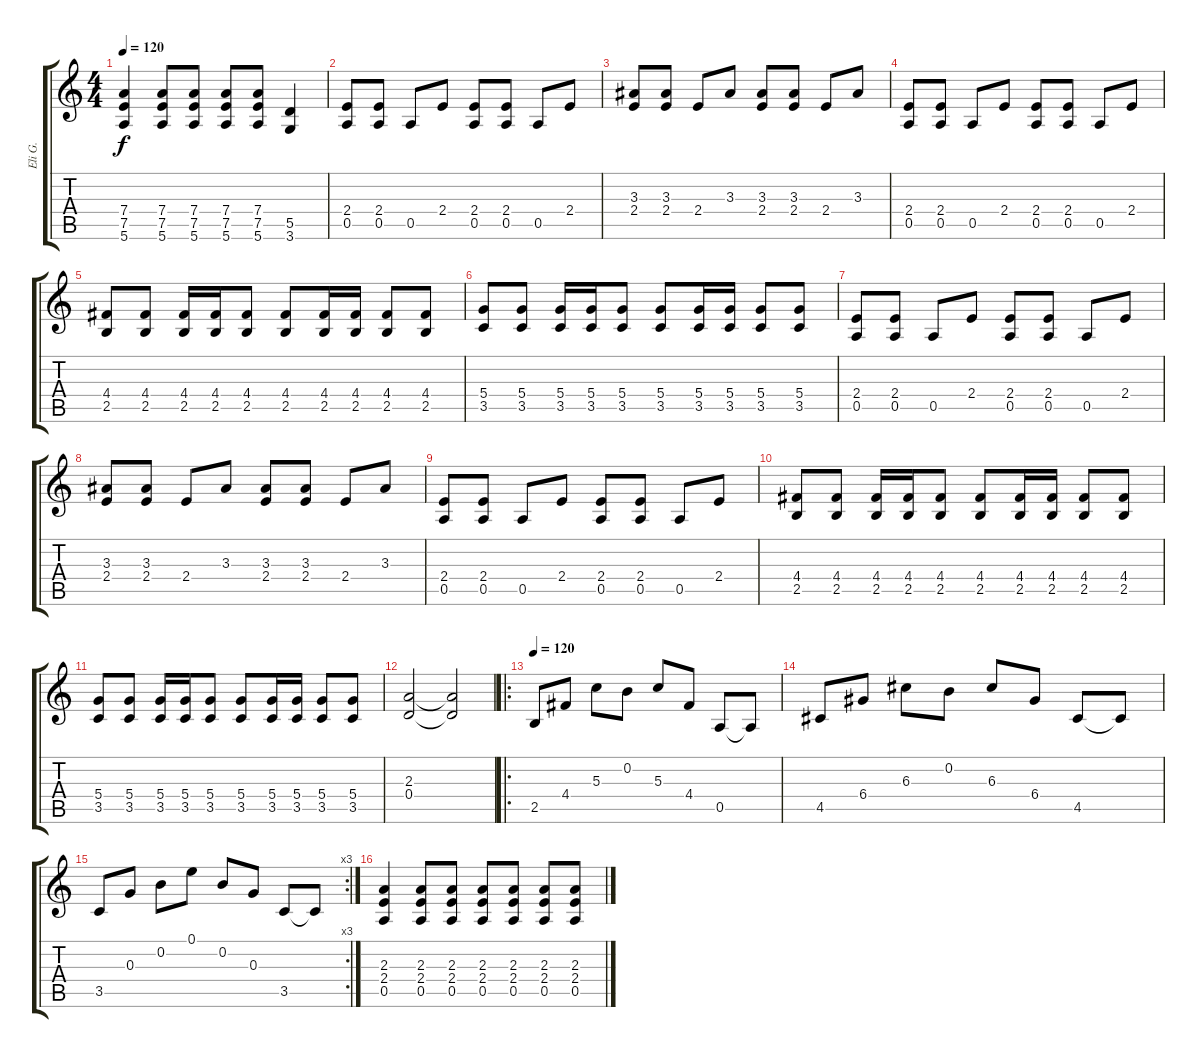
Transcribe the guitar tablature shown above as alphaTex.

\track ("Eli G." "Eli G.") {instrument distortionguitar}
\staff {score tabs}
\tuning (E4 B3 G3 D3 A2 E2) {hide}
\ts (4 4)
\tempo 120
\clef g2
\ks c
(7.4 7.5 5.6).4{dy f} (7.4 7.5 5.6).8 (7.4 7.5 5.6).8 (7.4 7.5 5.6).8 (7.4 7.5 5.6).8 (5.5 3.6).4 |
(2.4 0.5).8 (2.4 0.5).8 0.5.8 2.4.8 (2.4 0.5).8 (2.4 0.5).8 0.5.8 2.4.8 |
(3.3 2.4).8 (3.3 2.4).8 2.4.8 3.3.8 (3.3 2.4).8 (3.3 2.4).8 2.4.8 3.3.8 |
(2.4 0.5).8 (2.4 0.5).8 0.5.8 2.4.8 (2.4 0.5).8 (2.4 0.5).8 0.5.8 2.4.8 |
(4.4 2.5).8 (4.4 2.5).8 (4.4 2.5).16 (4.4 2.5).16 (4.4 2.5).8 (4.4 2.5).8 (4.4 2.5).16 (4.4 2.5).16 (4.4 2.5).8 (4.4 2.5).8 |
(5.4 3.5).8 (5.4 3.5).8 (5.4 3.5).16 (5.4 3.5).16 (5.4 3.5).8 (5.4 3.5).8 (5.4 3.5).16 (5.4 3.5).16 (5.4 3.5).8 (5.4 3.5).8 |
(2.4 0.5).8 (2.4 0.5).8 0.5.8 2.4.8 (2.4 0.5).8 (2.4 0.5).8 0.5.8 2.4.8 |
(3.3 2.4).8 (3.3 2.4).8 2.4.8 3.3.8 (3.3 2.4).8 (3.3 2.4).8 2.4.8 3.3.8 |
(2.4 0.5).8 (2.4 0.5).8 0.5.8 2.4.8 (2.4 0.5).8 (2.4 0.5).8 0.5.8 2.4.8 |
(4.4 2.5).8 (4.4 2.5).8 (4.4 2.5).16 (4.4 2.5).16 (4.4 2.5).8 (4.4 2.5).8 (4.4 2.5).16 (4.4 2.5).16 (4.4 2.5).8 (4.4 2.5).8 |
(5.4 3.5).8 (5.4 3.5).8 (5.4 3.5).16 (5.4 3.5).16 (5.4 3.5).8 (5.4 3.5).8 (5.4 3.5).16 (5.4 3.5).16 (5.4 3.5).8 (5.4 3.5).8 |
(2.3 0.4).2 (2.3{t} 0.4{t}).2 |
\ro
\tempo 120
2.5.8 4.4.8 5.3.8 0.2.8 5.3.8 4.4.8 0.5.8 0.5{t}.8 |
4.5.8 6.4.8 6.3.8 0.2.8 6.3.8 6.4.8 4.5.8 4.5{t}.8 |
\rc 3
3.5.8 0.3.8 0.2.8 0.1.8 0.2.8 0.3.8 3.5.8 3.5{t}.8 |
(2.3 2.4 0.5).4 (2.3 2.4 0.5).8 (2.3 2.4 0.5).8 (2.3 2.4 0.5).8 (2.3 2.4 0.5).8 (2.3 2.4 0.5).8 (2.3 2.4 0.5).8
